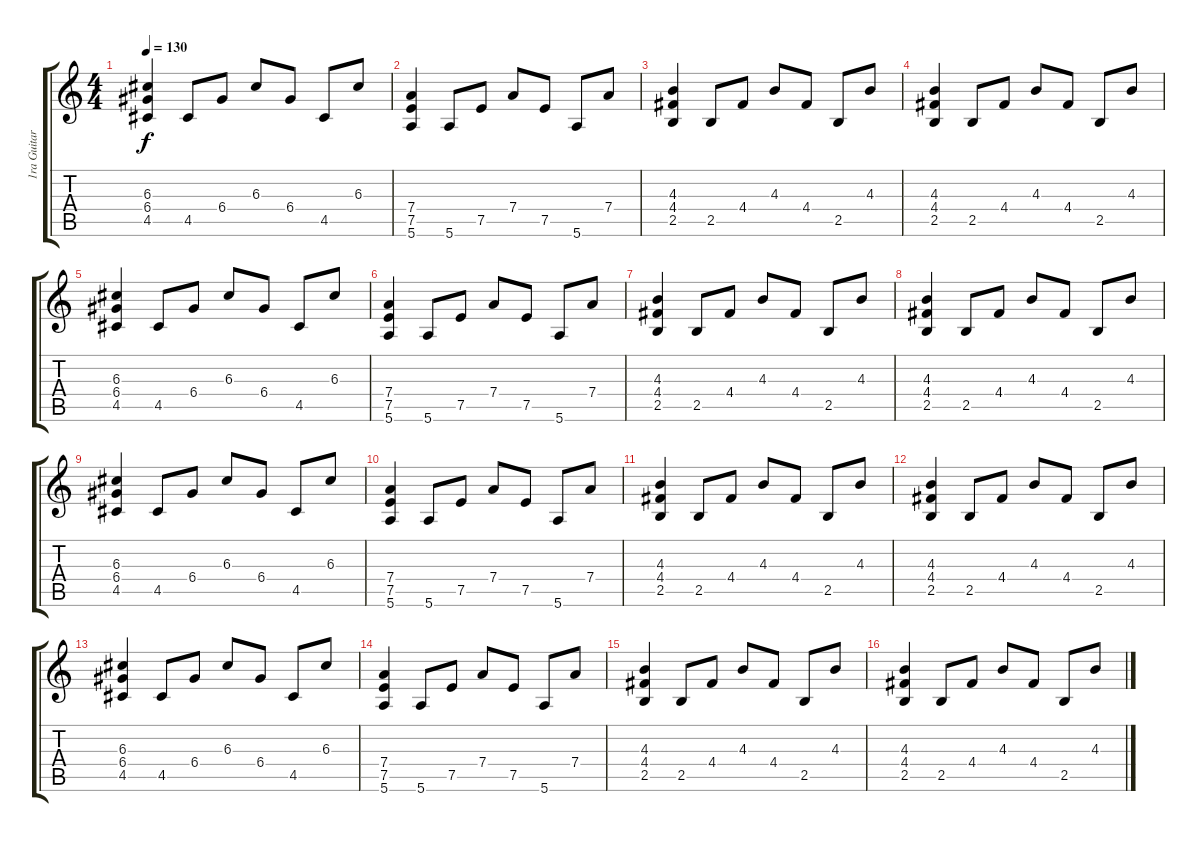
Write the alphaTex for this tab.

\track ("1ra Guitarra" "1ra Guitar") {instrument distortionguitar}
\staff {score tabs}
\tuning (E4 B3 G3 D3 A2 E2) {hide}
\ts (4 4)
\tempo 130
\clef g2
\ks c
(6.3 6.4 4.5).4{dy f} 4.5.8 6.4.8 6.3.8 6.4.8 4.5.8 6.3.8 |
(7.4 7.5 5.6).4 5.6.8 7.5.8 7.4.8 7.5.8 5.6.8 7.4.8 |
(4.3 4.4 2.5).4 2.5.8 4.4.8 4.3.8 4.4.8 2.5.8 4.3.8 |
(4.3 4.4 2.5).4 2.5.8 4.4.8 4.3.8 4.4.8 2.5.8 4.3.8 |
(6.3 6.4 4.5).4 4.5.8 6.4.8 6.3.8 6.4.8 4.5.8 6.3.8 |
(7.4 7.5 5.6).4 5.6.8 7.5.8 7.4.8 7.5.8 5.6.8 7.4.8 |
(4.3 4.4 2.5).4 2.5.8 4.4.8 4.3.8 4.4.8 2.5.8 4.3.8 |
(4.3 4.4 2.5).4 2.5.8 4.4.8 4.3.8 4.4.8 2.5.8 4.3.8 |
(6.3 6.4 4.5).4 4.5.8 6.4.8 6.3.8 6.4.8 4.5.8 6.3.8 |
(7.4 7.5 5.6).4 5.6.8 7.5.8 7.4.8 7.5.8 5.6.8 7.4.8 |
(4.3 4.4 2.5).4 2.5.8 4.4.8 4.3.8 4.4.8 2.5.8 4.3.8 |
(4.3 4.4 2.5).4 2.5.8 4.4.8 4.3.8 4.4.8 2.5.8 4.3.8 |
(6.3 6.4 4.5).4 4.5.8 6.4.8 6.3.8 6.4.8 4.5.8 6.3.8 |
(7.4 7.5 5.6).4 5.6.8 7.5.8 7.4.8 7.5.8 5.6.8 7.4.8 |
(4.3 4.4 2.5).4 2.5.8 4.4.8 4.3.8 4.4.8 2.5.8 4.3.8 |
(4.3 4.4 2.5).4 2.5.8 4.4.8 4.3.8 4.4.8 2.5.8 4.3.8
